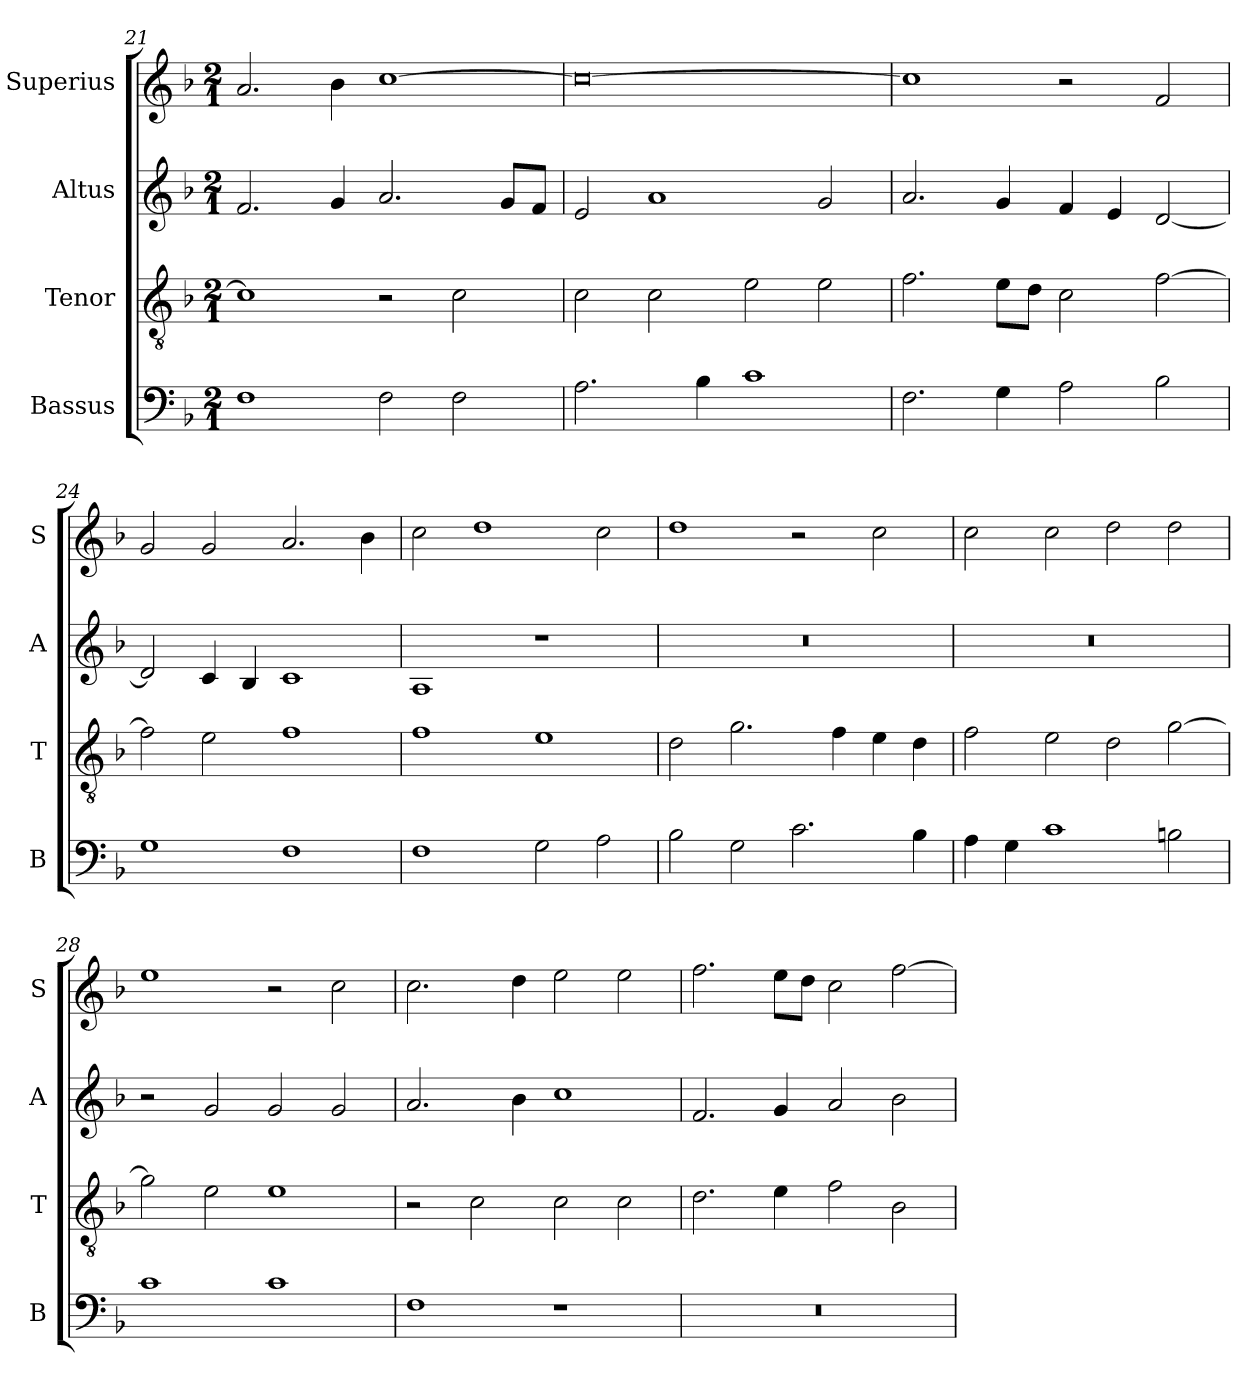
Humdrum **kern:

**kern	**kern	**kern	**kern
*part4	*part3	*part2	*part1
*staff4	*staff3	*staff2	*staff1
*I"Bassus	*I"Tenor	*I"Altus	*I"Superius
*I'B	*I'T	*I'A	*I'S
*clefF4	*clefGv2	*clefG2	*clefG2
*k[b-]	*k[b-]	*k[b-]	*k[b-]
*F:	*F:	*F:	*F:
*M2/1	*M2/1	*M2/1	*M2/1
=21	=21	=21	=21
1F	1c]	2.f	2.a
.	.	4g	4b-
2F	2r	2.a	[1cc
2F	2c	.	.
.	.	8gL	.
.	.	8fJ	.
=22	=22	=22	=22
2.A	2c	2e	0cc_
.	2c	1a	.
4B-	.	.	.
1c	2e	.	.
.	2e	2g	.
=23	=23	=23	=23
2.F	2.f	2.a	1cc]
4G	8eL	4g	.
.	8dJ	.	.
2A	2c	4f	2r
.	.	4e	.
2B-	[2f	[2d	2f
=24	=24	=24	=24
1G	2f]	2d]	2g
.	2e	4c	2g
.	.	4B-	.
1F	1f	1c	2.a
.	.	.	4b-
=25	=25	=25	=25
1F	1f	1A	2cc
.	.	.	1dd
2G	1e	1r	.
2A	.	.	2cc
=26	=26	=26	=26
2B-	2d	0r	1dd
2G	2.g	.	.
2.c	.	.	2r
.	4f	.	.
.	4e	.	2cc
4B-	4d	.	.
=27	=27	=27	=27
4A	2f	0r	2cc
4G	.	.	.
1c	2e	.	2cc
.	2d	.	2dd
2Bn	[2g	.	2dd
=28	=28	=28	=28
1c	2g]	2r	1ee
.	2e	2g	.
1c	1e	2g	2r
.	.	2g	2cc
=29	=29	=29	=29
1F	2r	2.a	2.cc
.	2c	.	.
.	.	4b-	4dd
1r	2c	1cc	2ee
.	2c	.	2ee
=30	=30	=30	=30
0r	2.d	2.f	2.ff
.	4e	4g	8eeL
.	.	.	8ddJ
.	2f	2a	2cc
.	2B-	2b-	[2ff
=	=	=	=
*-	*-	*-	*-
